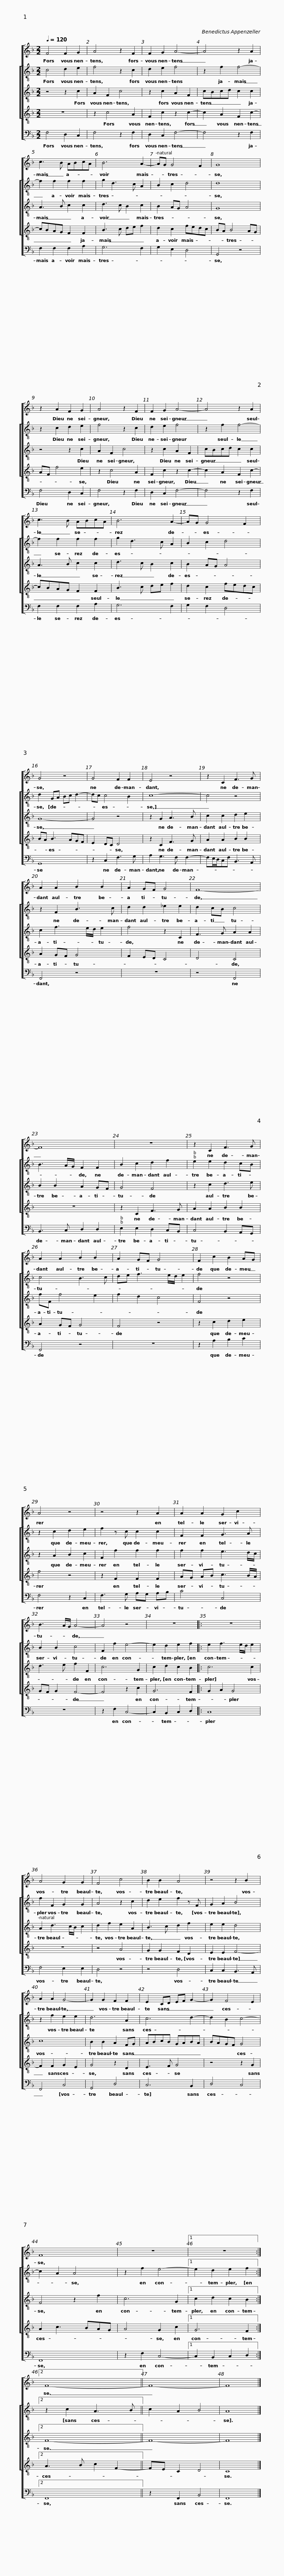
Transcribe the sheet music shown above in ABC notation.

X:1
%%score [ 1 [ 2 3 4 ] 5 ]
L:1/8
Q:1/4=120
M:2/2
I:linebreak $
K:F
V:1 treble
V:2 treble-8
V:3 treble-8
V:4 treble-8
V:5 bass
V:1
 F4 F2 G2 | A4 z2 F2 | F2 G2 A4- | A4 z2 A2 |$ c3 B ABcA | %5
 B6 A2- |$ AG G4 F2 | G8 | z2 A2 F2 G2 | A4 z2 F2 | %10
 F2 G2 A4- |$ A4 z2 A2 |$ c3 B ABcA | B6 A2- | AG G4 F2 | %15
 G4 z4 | G4 F2 F2 |$ E4 z4 |$ z2 C2 F3 G | A2 A2 B2 B2 | %20
 A2 GF G4 | F8- |$ F8 | z8 |$ z2 C2 F3 G | %25
 A2 A2 B2 B2 | A2 GF G4 | F2 c2 B2 AG | A4 z4 |$ z4 z2 A2 |$ %30
 A2 A2 G2 c2 | B3 A/G/ A4- | A4 z4 | z8 |: z8 |$ %35
 A4 G2 G2 |$ F4 c4 | B2 B2 A4 | z4 z2 B2 | A2 A2 G4- |$ %40
 G2 G2 F2 F2 | E2 CD EF G2- |$ G2 F4 E2 | F8 | z8 |1 %45
 z8 :|2 F8- || F8- |$ F8 |] %49
V:2
 c4 d2 e2 | f4 z2 c2 | d2 e2 f4 | z2 f2 f4- |$ f2 f2 f2 f2 | %5
 g2 d3 c A2 |$ B2 c2 d4 | d8 | z2 c2 d2 e2 | f4 z2 c2 | %10
 d2 e2 f4 |$ z2 f2 f4- |$ f2 f2 f2 f2 | g2 d3 c A2 | B2 c2 d4 | %15
 d2 GA Bc d2- | dc c4 B2 |$ c8- |$ c4 z4 | z2 F2 B3 c | %20
 d2 d2 _e2 e2 | d2 cB c4 |$ B3 A/G/ F2 F2 | B2 c2 d2 f2 |$ e2 e2 d2 cB | %25
 c4 B3 c | de f3 e/d/ e2 | f4 z4 | z2 c2 d2 e2 |$ f2 z c c2 c2 |$ %30
 F2 F2 G3 A | B2 B2 c4 | F2 f2 e4- | e2 d2 e2 f2 |: e2 f3 e/d/ e2 |$ %35
 f2 F2 G2 G2 |$ A4 z2 c2 | d2 e2 f2 z F | G2 A2 B4 | z2 f2 e2 e2 |$ %40
 d6 A2 | c6 d2- |$ d2 B2 c4- | c2 A2 A4 | z2 f2 e4- |1 %45
 e2 d2 e2 f2 :|2 z2 c2 A3 B || c2 A2 B4 |$ A8 |] %49
V:3
 z4 z2 c2 | A2 F2 c4 | z2 c2 A2 F2 | cBcd c2 c2 |$ A3 B c2 c2 | %5
 d3 c B2 c2 |$ B2 AG A4 | G8 | z4 z2 c2 | A2 F2 c4 | %10
 z2 c2 A2 F2 |$ cBcd c2 c2 |$ A3 B c2 c2 | d3 c B2 c2 | B2 AG A4 | %15
 G8- | G4 z4 |$ z2 G2 A3 B |$ c2 c2 d2 e2 | c2 f3 e/d/ e2 | %20
 f4 z2 C2 | F3 G A2 A2 |$ B2 B2 A2 GF | G4 F4 |$ z2 c2 d3 e | %25
 fF f4 e2 | f2 d2 c4 | F4 z4 | z2 A2 B2 c2 |$ F2 f2 f2 f2 |$ %30
 f2 f2 e3 d/c/ | d3 e f2 F2 | c6 G2 | c2 d2 c2 B2 |: c6 c2 |$ %35
 A2 d3 c/B/ c2 |$ d2 f2 e2 A2 | B3 c d2 f2 | e2 e2 d4 | c8 |$ %40
 B2 B2 A2 FG | ABcB GABA |$ BAGF G4 | F4 z2 f2 | c6 G2 |1 %45
 c2 d2 c2 B2 :|2 F8- || F8- |$ F8 |] %49
V:4
 z8 | z2 c4 A2 | F2 c2 z2 c2- | c2 A2 F2 c2- |$ cBAG F2 F2 | %5
 B3 c de f2 |$ d2 c2 fedc | BA B4 AG | AF f4 e2 | z2 c4 A2 | %10
 F2 c2 z2 c2- |$ c2 A2 F2 c2- |$ cBAG F2 F2 | B3 c de f2 | d2 c2 fedc | %15
 BA B3 AGF | E2 DC D4 |$ z2 C2 F3 G |$ A2 A2 B2 B2 | A2 GF G4 | %20
 F2 ED C4 | D4 C4 |$ z8 | z2 C2 F3 G |$ A2 A2 B2 B2 | %25
 A2 GF G4 | F4 z4 | z2 c2 d2 e2 | f4 z4 |$ z2 F2 F2 F2 |$ %30
 AG AB c3 B/A/ | GF G2 F4- | F4 z2 c2 | G6 F2 |: G2 A2 G4 |$ %35
 z8 |$ z4 A4 | G2 G2 F2 D2 | E2 E2 F4- | F2 F2 G2 E2 |$ %40
 G4 z2 D2 | E3 F G4 |$ z4 z2 G2 | A2 c3 BAG | A4 G2 c2 |1 %45
 G6 F2 :|2 A3 B c2 F2- || FE C2 D4 |$ C8 |] %49
V:5
 F,4 D,2 C,2 | F,4 z2 F,2 | D,2 C,2 F,4- | F,4 z2 F,2 |$ F,2 F,2 F,2 A,2 | %5
 G,6 F,2 |$ G,2 E,2 D,4 | G,,4 z4 | F,4 D,2 C,2 | F,4 z2 F,2 | %10
 D,2 C,2 F,4- |$ F,4 z2 F,2 |$ F,2 F,2 F,2 A,2 | G,6 F,2 | G,2 F,2 D,4 | %15
 G,,8 | z2 C,2 F,3 G, |$ A,2 G,3 F, F,2- |$ F,E,/D,/C,F, B,,3 A,, | F,,4 z4 | %20
 z8 | z4 F,,4 |$ B,,3 C, D,2 D,2 | E,2 E,2 D,2 C,B,, |$ C,4 B,,2 A,,G,, | %25
 F,,4 z4 | z8 | z2 A,2 B,2 C2 | F,4 z2 C,2 |$ F,3 G, A,G, A,B, |$ %30
 C4 C,4 | z8 | z2 F,2 C,4- | C,2 B,,2 C,2 D,2 |: C,8 |$ %35
 F,4 E,2 E,2 |$ D,4 z4 | z4 D,4 | C,2 C,2 B,,3 A,, | F,,4 C,4 |$ %40
 G,,4 D,4 | C,6 B,,2 |$ D,4 C,4 | F,,8 | z2 F,2 C,4- |1 %45
 C,2 B,,2 C,2 D,2 :|2 F,,8 || z2 F,,2 B,,4 |$ F,,8 |] %49
